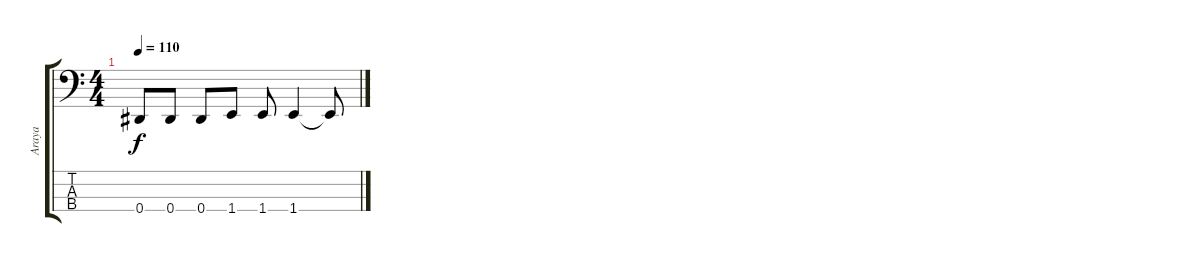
\track ("Araya" "Araya") {instrument electricbasspick}
\staff {score tabs}
\tuning (Gb2 Db2 Ab1 Eb1) {hide}
\ts (4 4)
\tempo 110
\clef f4
\ks c
0.4.8{dy f} 0.4.8 0.4.8 1.4.8 1.4.8 1.4.4 1.4{t}.8
